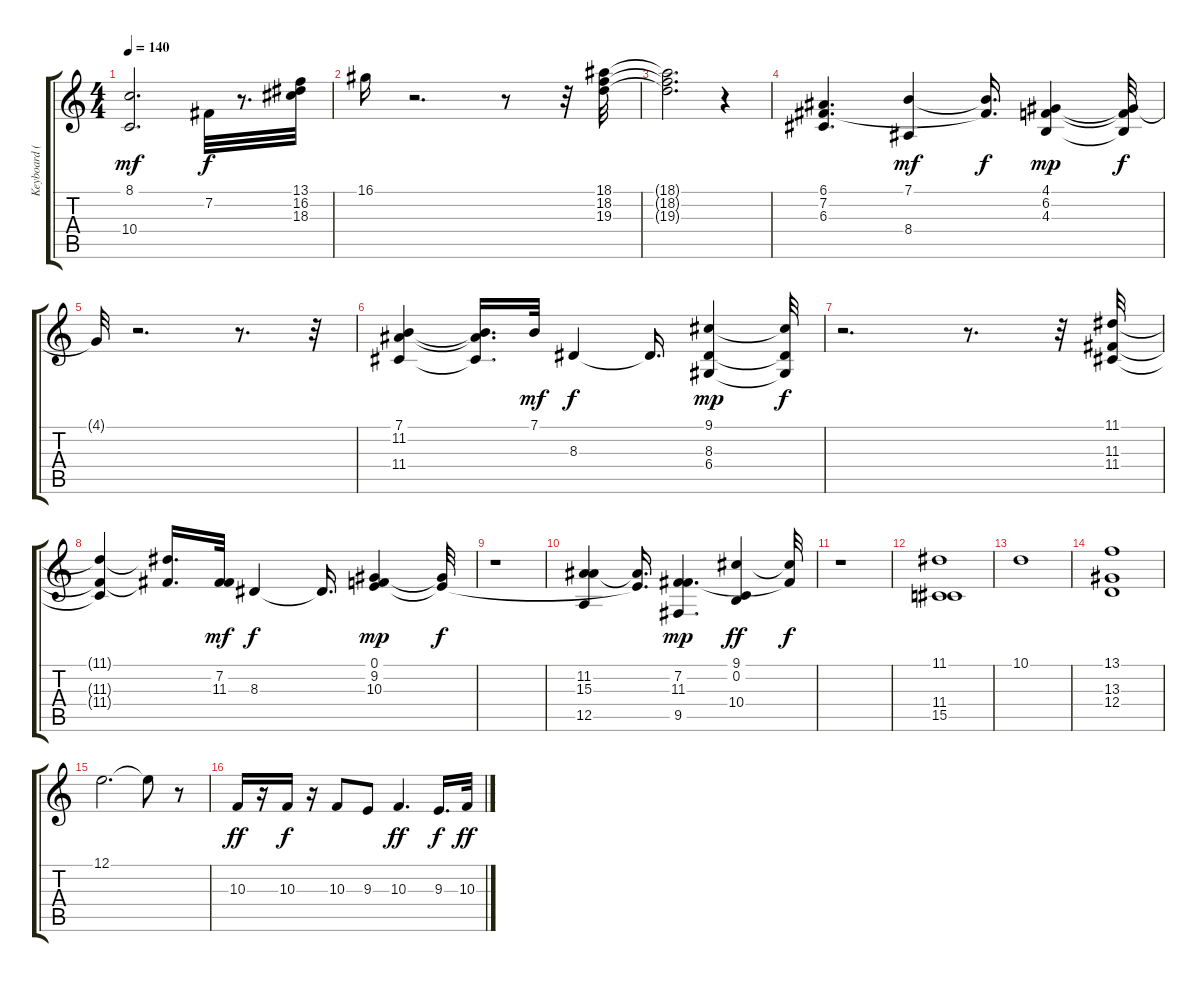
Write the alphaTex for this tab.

\track ("Keyboard (right hand)" "Keyboard (") {instrument stringensemble1}
\staff {score tabs}
\tuning (E4 B3 G3 D3 A2 E2) {hide}
\ts (4 4)
\tempo 140
\clef g2
\ks c
(8.1 10.4).2{d dy mf} 7.2{t}.32{dy f} r.8{d} (13.1 16.2 18.3).32 |
16.1.16 r.2{d} r.8 r.32 (18.1 18.2 19.3).32 |
(18.1{t} 18.2{t} 19.3{t}).2{d} r.4 |
(6.1 7.2 6.3).4{d} (7.1 8.4).4{dy mf} (7.1{t} 7.2{t}).16{d dy f} (4.1 6.2 4.3).4{dy mp} (4.1{t} 6.2{t} 4.3{t}).32{dy f} |
4.1{t}.32 r.2{d} r.8{d} r.32 |
(7.1 11.2 11.4).4 (7.1{t} 11.2{t} 11.4{t}).16{d} 7.1.32{dy mf} 8.3.4{dy f} 8.3{t}.16{d} (9.1 8.3 6.4).4{dy mp} (9.1{t} 8.3{t} 6.4{t}).32{dy f} |
r.2{d} r.8{d} r.32 (11.1 11.3 11.4).32 |
(11.1{t} 11.3{t} 11.4{t}).4 (11.1{t} 11.3{t}).16{d} (7.2 11.3).32{dy mf} 8.3.4{dy f} 8.3{t}.16{d} (0.1 9.2 10.3).4{dy mp} (0.1{t} 9.2{t}).32{dy f} |
r.1 |
(11.2 15.3 12.5).4 (0.1{t} 15.3{t}).16{d} (7.2 11.3 9.5).4{d dy mp} (9.1 0.2 10.4).4{dy ff} (9.1{t} 11.3{t}).32{dy f} |
r.1 |
(11.1 11.4 15.5).1 |
10.1.1 |
(13.1 13.3 12.4).1 |
12.1.2{d} 12.1{t}.8 r.8 |
10.3.16{dy ff} r.16 10.3.16{dy f} r.16 10.3.8 9.3.8 10.3.4{d dy ff} 9.3.16{d dy f} 10.3.32{dy ff}
